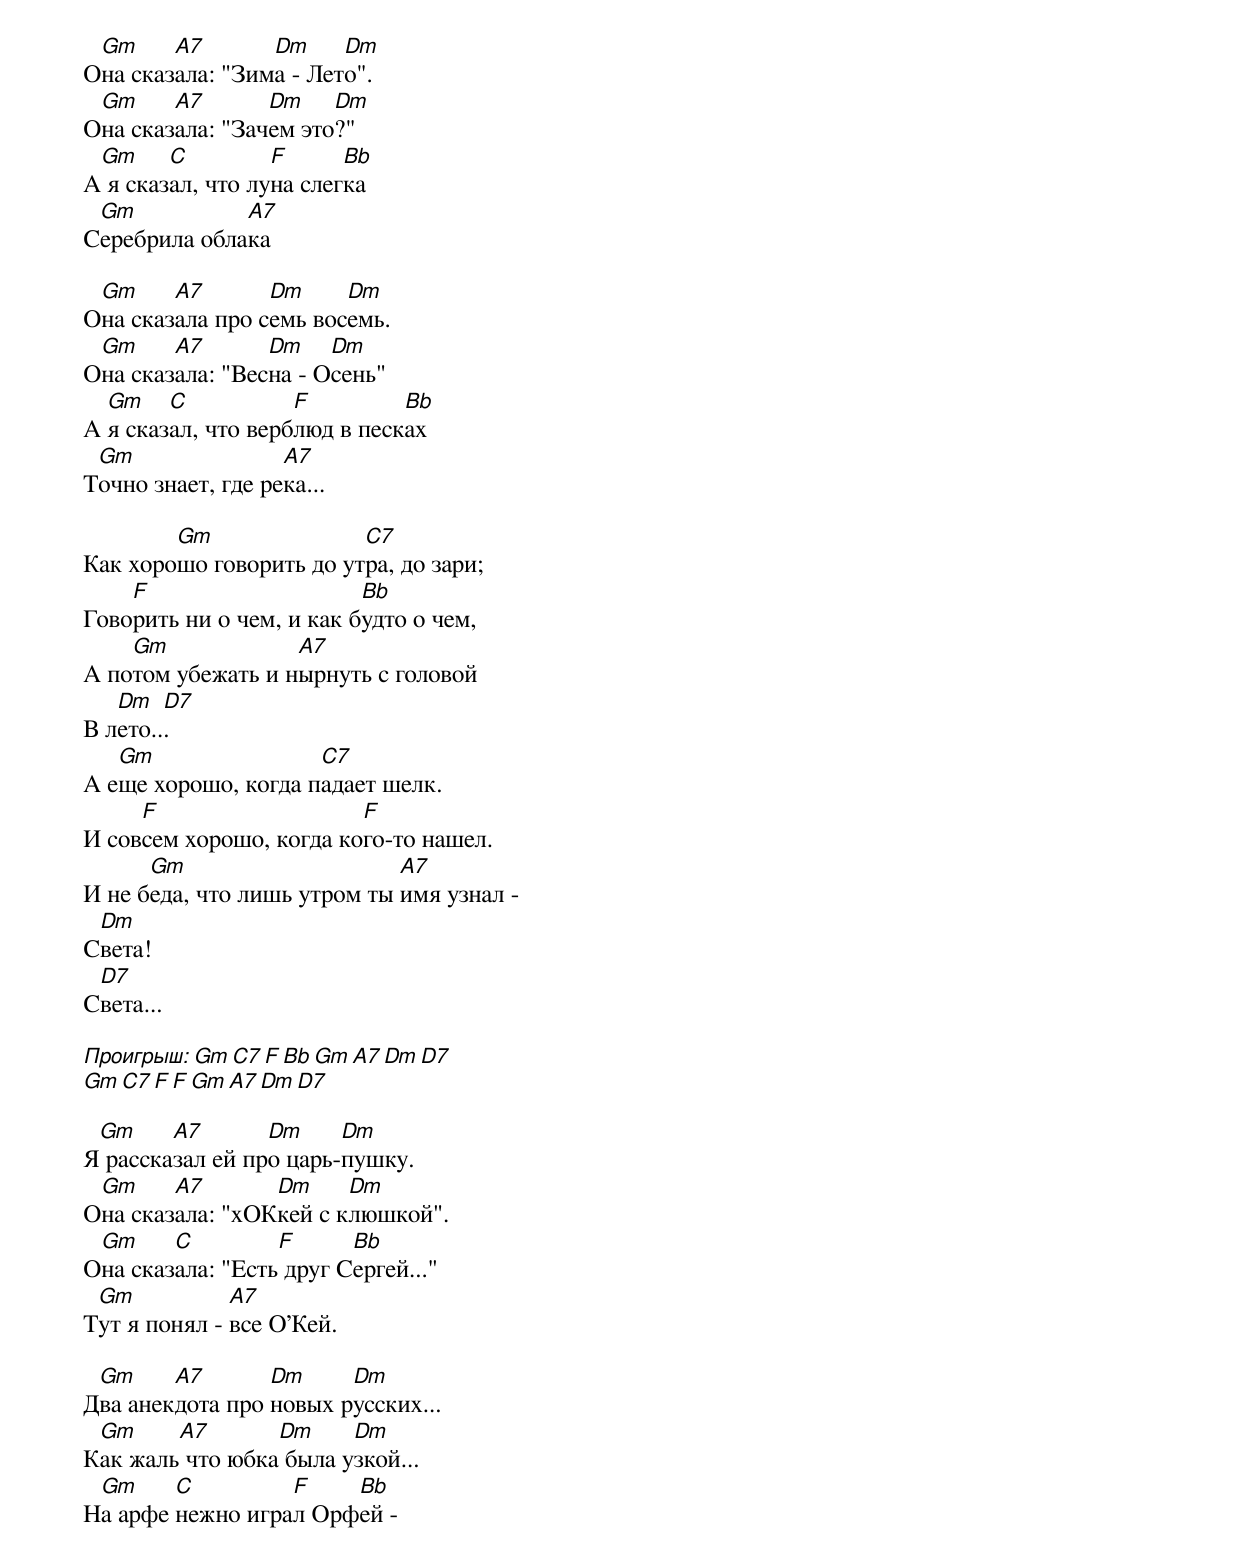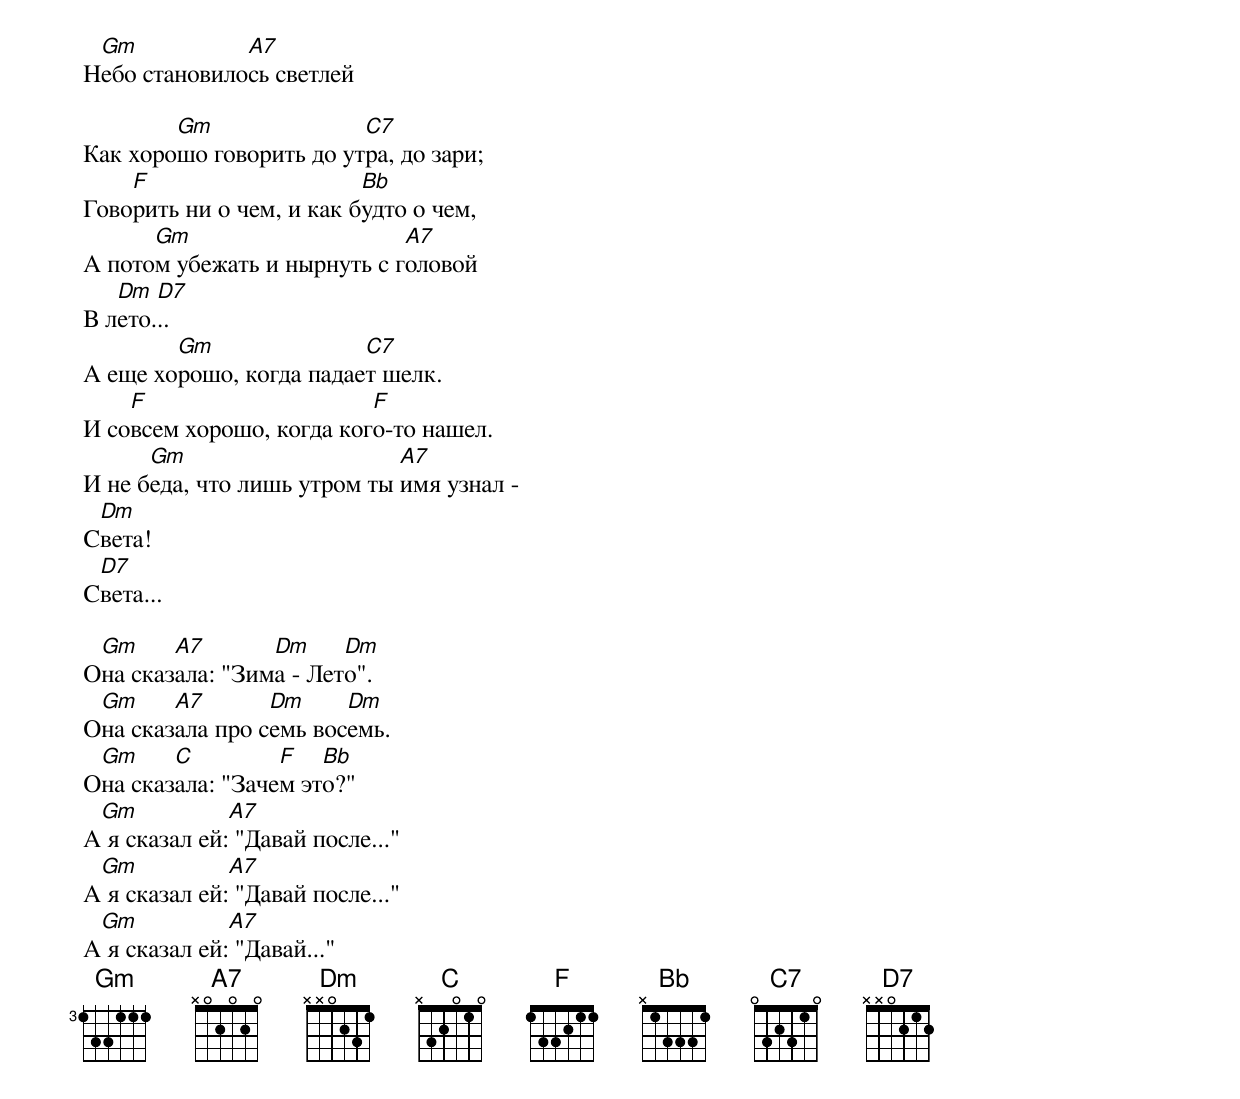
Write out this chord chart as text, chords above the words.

 Gm     A7       Dm     Dm
Она сказала: "Зима - Лето".
 Gm     A7       Dm    Dm
Она сказала: "Зачем это?"
 Gm     C         F      Bb
А я сказал, что луна слегка
 Gm           A7
Серебрила облака

 Gm     A7       Dm     Dm
Она сказала про семь восемь.
 Gm     A7       Dm    Dm
Она сказала: "Весна - Осень"
  Gm    C           F         Bb
А я сказал, что верблюд в песках
 Gm                A7
Точно знает, где река...

        Gm               C7
Как хорошо говорить до утра, до зари;
    F                     Bb
Говорить ни о чем, и как будто о чем,
    Gm             A7
А потом убежать и нырнуть с головой
   Dm   D7
В лето...
   Gm                C7
А еще хорошо, когда падает шелк.
     F                   F
И совсем хорошо, когда кого-то нашел.
      Gm                     A7
И не беда, что лишь утром ты имя узнал -
 Dm
Света!
 D7
Света...

Проигрыш: Gm C7 F Bb Gm A7 Dm D7
          Gm C7 F F Gm A7 Dm D7

 Gm     A7       Dm     Dm
Я рассказал ей про царь-пушку.
 Gm     A7       Dm     Dm
Она сказала: "хОКкей с клюшкой".
 Gm     C         F      Bb
Она сказала: "Есть друг Сергей..."
 Gm           A7
Тут я понял - все О'Кей.

 Gm     A7       Dm     Dm
Два анекдота про новых русских...
 Gm     A7       Dm     Dm
Как жаль что юбка была узкой...
 Gm     C         F    Bb
На арфе нежно играл Орфей -
 Gm           A7
Небо становилось светлей

        Gm               C7
Как хорошо говорить до утра, до зари;
    F                     Bb
Говорить ни о чем, и как будто о чем,
      Gm                     A7
А потом убежать и нырнуть с головой
   Dm  D7
В лето...
        Gm               C7
А еще хорошо, когда падает шелк.
    F                     F
И совсем хорошо, когда кого-то нашел.
      Gm                     A7
И не беда, что лишь утром ты имя узнал -
 Dm
Света!
 D7
Света...

 Gm     A7       Dm     Dm
Она сказала: "Зима - Лето".
 Gm     A7       Dm     Dm
Она сказала про семь восемь.
 Gm     C         F   Bb
Она сказала: "Зачем это?"
 Gm           A7
А я сказал ей: "Давай после..."
 Gm           A7
А я сказал ей: "Давай после..."
 Gm           A7
А я сказал ей: "Давай..."
